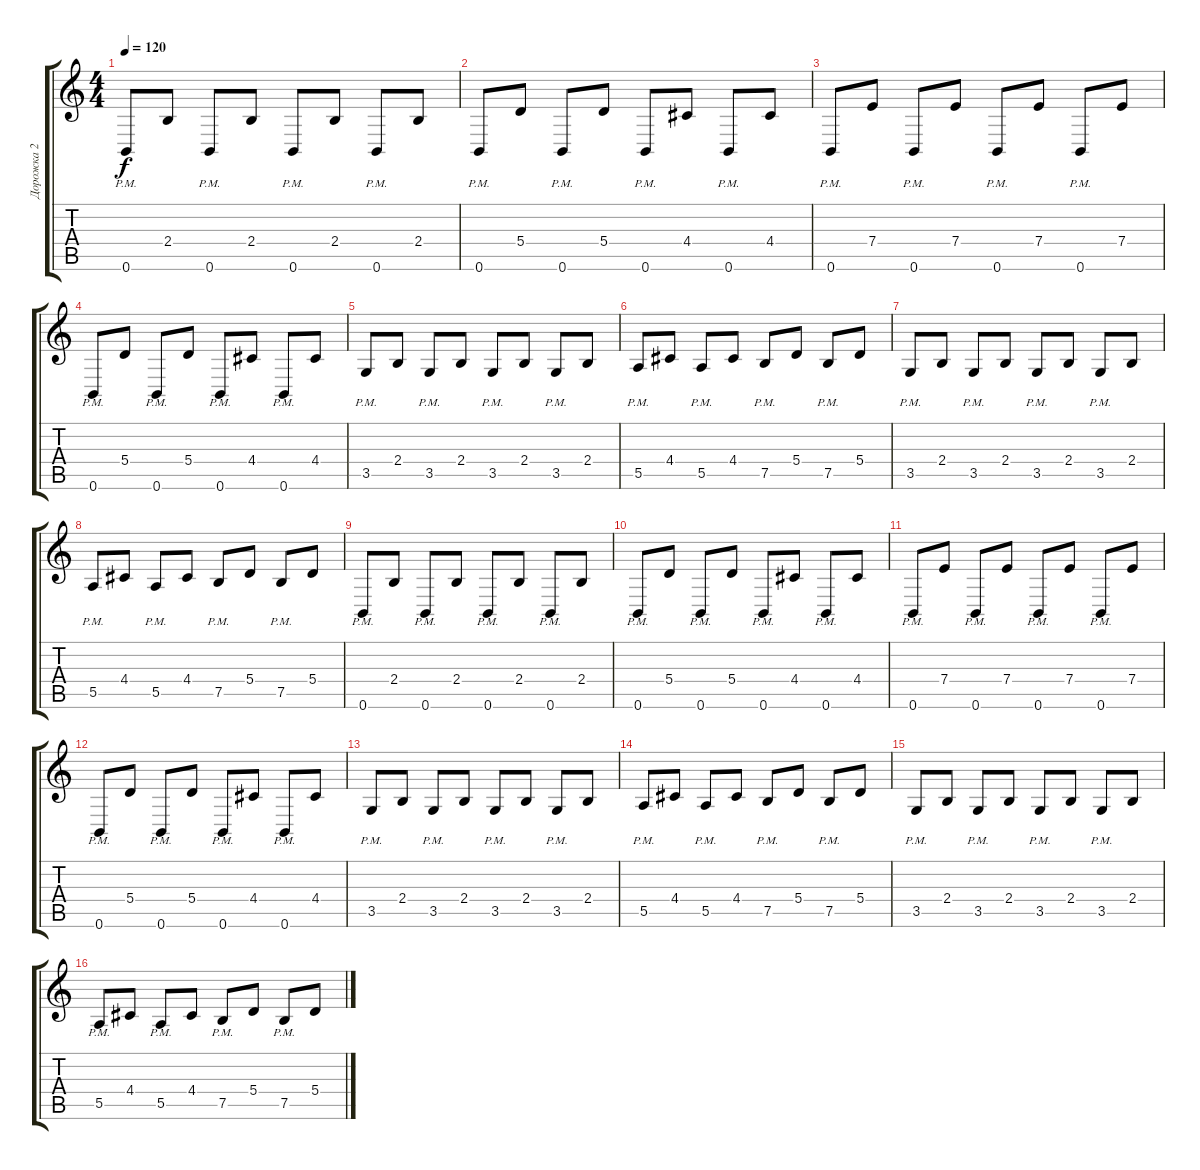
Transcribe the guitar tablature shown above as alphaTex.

\track ("Дорожка 2" "Дорожка 2") {instrument distortionguitar}
\staff {score tabs}
\tuning (B3 Gb3 D3 A2 E2 B1) {hide}
\ts (4 4)
\tempo 120
\clef g2
\ks c
0.6{pm}.8{dy f} 2.4.8 0.6{pm}.8 2.4.8 0.6{pm}.8 2.4.8 0.6{pm}.8 2.4.8 |
0.6{pm}.8 5.4.8 0.6{pm}.8 5.4.8 0.6{pm}.8 4.4.8 0.6{pm}.8 4.4.8 |
0.6{pm}.8 7.4.8 0.6{pm}.8 7.4.8 0.6{pm}.8 7.4.8 0.6{pm}.8 7.4.8 |
0.6{pm}.8 5.4.8 0.6{pm}.8 5.4.8 0.6{pm}.8 4.4.8 0.6{pm}.8 4.4.8 |
3.5{pm}.8 2.4.8 3.5{pm}.8 2.4.8 3.5{pm}.8 2.4.8 3.5{pm}.8 2.4.8 |
5.5{pm}.8 4.4.8 5.5{pm}.8 4.4.8 7.5{pm}.8 5.4.8 7.5{pm}.8 5.4.8 |
3.5{pm}.8 2.4.8 3.5{pm}.8 2.4.8 3.5{pm}.8 2.4.8 3.5{pm}.8 2.4.8 |
5.5{pm}.8 4.4.8 5.5{pm}.8 4.4.8 7.5{pm}.8 5.4.8 7.5{pm}.8 5.4.8 |
0.6{pm}.8 2.4.8 0.6{pm}.8 2.4.8 0.6{pm}.8 2.4.8 0.6{pm}.8 2.4.8 |
0.6{pm}.8 5.4.8 0.6{pm}.8 5.4.8 0.6{pm}.8 4.4.8 0.6{pm}.8 4.4.8 |
0.6{pm}.8 7.4.8 0.6{pm}.8 7.4.8 0.6{pm}.8 7.4.8 0.6{pm}.8 7.4.8 |
0.6{pm}.8 5.4.8 0.6{pm}.8 5.4.8 0.6{pm}.8 4.4.8 0.6{pm}.8 4.4.8 |
3.5{pm}.8 2.4.8 3.5{pm}.8 2.4.8 3.5{pm}.8 2.4.8 3.5{pm}.8 2.4.8 |
5.5{pm}.8 4.4.8 5.5{pm}.8 4.4.8 7.5{pm}.8 5.4.8 7.5{pm}.8 5.4.8 |
3.5{pm}.8 2.4.8 3.5{pm}.8 2.4.8 3.5{pm}.8 2.4.8 3.5{pm}.8 2.4.8 |
5.5{pm}.8 4.4.8 5.5{pm}.8 4.4.8 7.5{pm}.8 5.4.8 7.5{pm}.8 5.4.8
